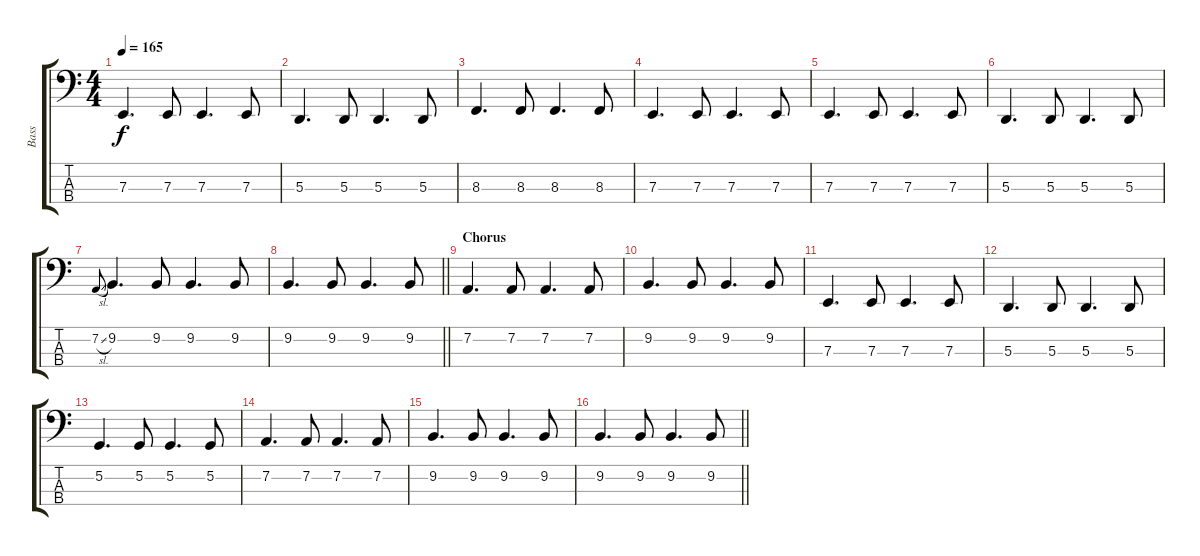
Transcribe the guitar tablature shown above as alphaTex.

\track ("Bass" "Bass") {instrument synthvoice}
\staff {score tabs}
\tuning (G2 D2 A1 E1) {hide}
\ts (4 4)
\tempo 165
\clef f4
\ks c
7.3.4{d dy f} 7.3.8 7.3.4{d} 7.3.8 |
5.3.4{d} 5.3.8 5.3.4{d} 5.3.8 |
8.3.4{d} 8.3.8 8.3.4{d} 8.3.8 |
7.3.4{d} 7.3.8 7.3.4{d} 7.3.8 |
7.3.4{d} 7.3.8 7.3.4{d} 7.3.8 |
5.3.4{d} 5.3.8 5.3.4{d} 5.3.8 |
7.2{sl}.8{gr onbeat} 9.2.4{d} 9.2.8 9.2.4{d} 9.2.8 |
\barLineRight lightlight
9.2.4{d} 9.2.8 9.2.4{d} 9.2.8 |
\section ("" "Chorus")
7.2.4{d} 7.2.8 7.2.4{d} 7.2.8 |
9.2.4{d} 9.2.8 9.2.4{d} 9.2.8 |
7.3.4{d} 7.3.8 7.3.4{d} 7.3.8 |
5.3.4{d} 5.3.8 5.3.4{d} 5.3.8 |
5.2.4{d} 5.2.8 5.2.4{d} 5.2.8 |
7.2.4{d} 7.2.8 7.2.4{d} 7.2.8 |
9.2.4{d} 9.2.8 9.2.4{d} 9.2.8 |
\barLineRight lightlight
9.2.4{d} 9.2.8 9.2.4{d} 9.2.8
